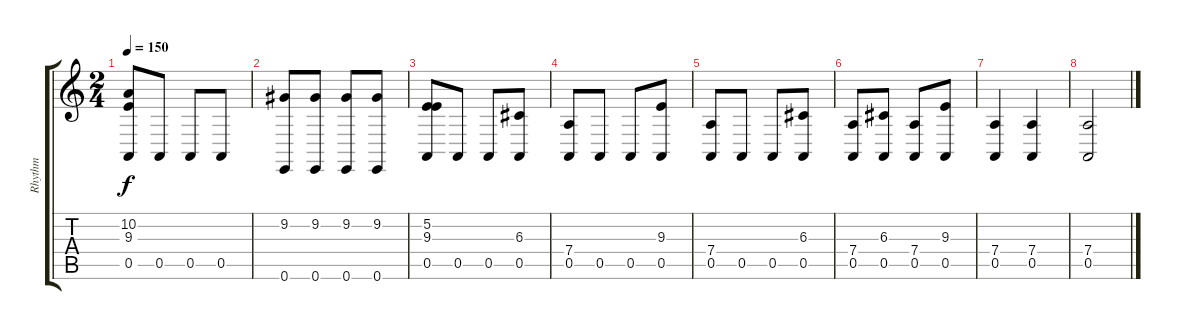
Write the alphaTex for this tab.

\track ("Rhythm" "Rhythm") {instrument acousticgrandpiano}
\staff {score tabs}
\tuning (E4 B3 G3 D3 A2 E2) {hide}
\ts (2 4)
\tempo 150
\clef g2
\ks c
(10.2 9.3 0.5).8{dy f} 0.5.8 0.5.8 0.5.8 |
(9.2 0.6).8 (9.2 0.6).8 (9.2 0.6).8 (9.2 0.6).8 |
(5.2 9.3 0.5).8 0.5.8 0.5.8 (6.3 0.5).8 |
(7.4 0.5).8 0.5.8 0.5.8 (9.3 0.5).8 |
(7.4 0.5).8 0.5.8 0.5.8 (6.3 0.5).8 |
(7.4 0.5).8 (6.3 0.5).8 (7.4 0.5).8 (9.3 0.5).8 |
(7.4 0.5).4 (7.4 0.5).4 |
(7.4 0.5).2
